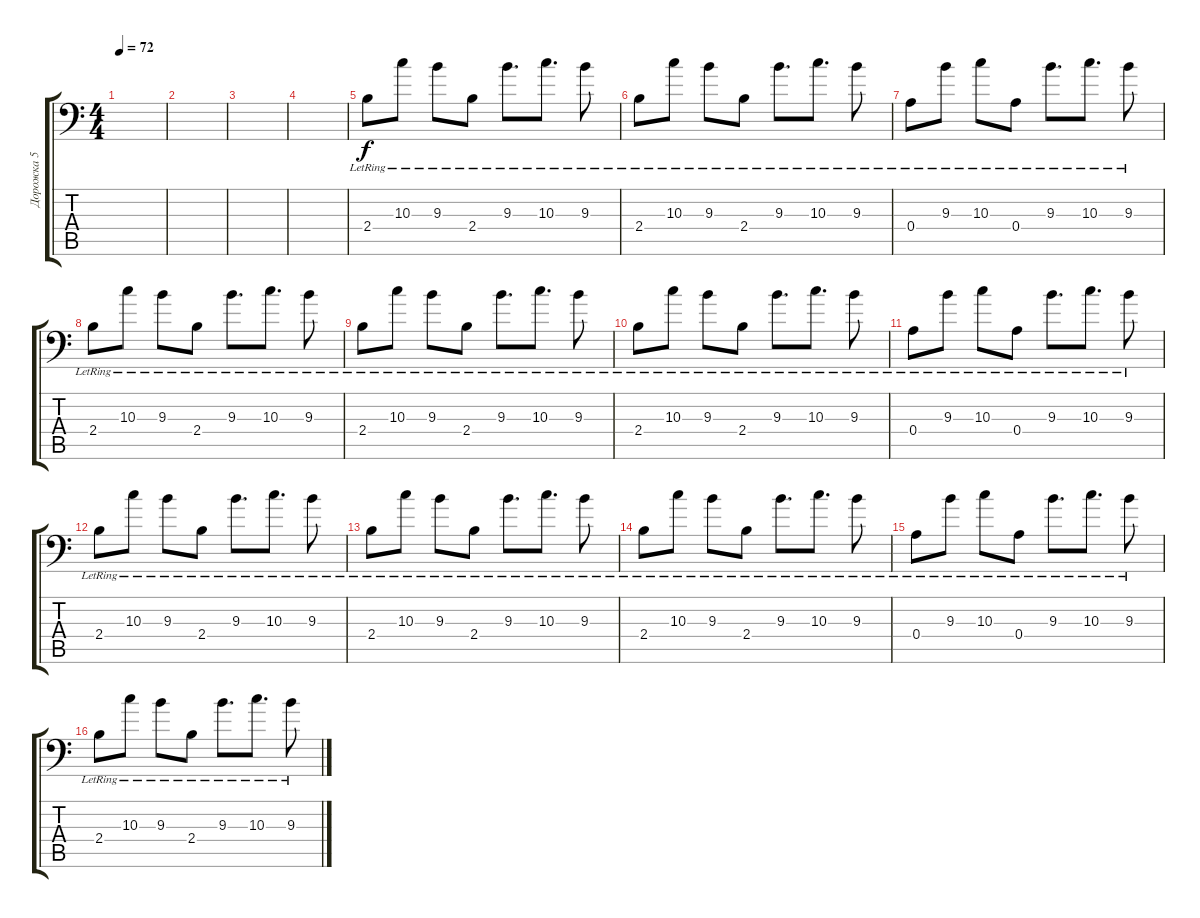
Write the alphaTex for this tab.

\track ("Дорожка 5" "Дорожка 5") {instrument electricguitarclean}
\staff {score tabs}
\tuning (B3 Gb3 D3 A2 E2 A1) {hide}
\ts (4 4)
\tempo 72
\clef f4
\ks c
|
|
|
|
2.4{lr}.8{volume 9} 10.3{lr}.8 9.3{lr}.8 2.4{lr}.8 9.3{lr}.8{d} 10.3{lr}.8{d} 9.3{lr}.8 |
2.4{lr}.8 10.3{lr}.8 9.3{lr}.8 2.4{lr}.8 9.3{lr}.8{d} 10.3{lr}.8{d} 9.3{lr}.8 |
0.4{lr}.8 9.3{lr}.8 10.3{lr}.8 0.4{lr}.8 9.3{lr}.8{d} 10.3{lr}.8{d} 9.3{lr}.8 |
2.4{lr}.8 10.3{lr}.8 9.3{lr}.8 2.4{lr}.8 9.3{lr}.8{d} 10.3{lr}.8{d} 9.3{lr}.8 |
2.4{lr}.8{volume 9} 10.3{lr}.8 9.3{lr}.8 2.4{lr}.8 9.3{lr}.8{d} 10.3{lr}.8{d} 9.3{lr}.8 |
2.4{lr}.8 10.3{lr}.8 9.3{lr}.8 2.4{lr}.8 9.3{lr}.8{d} 10.3{lr}.8{d} 9.3{lr}.8 |
0.4{lr}.8 9.3{lr}.8 10.3{lr}.8 0.4{lr}.8 9.3{lr}.8{d} 10.3{lr}.8{d} 9.3{lr}.8 |
2.4{lr}.8 10.3{lr}.8 9.3{lr}.8 2.4{lr}.8 9.3{lr}.8{d} 10.3{lr}.8{d} 9.3{lr}.8 |
2.4{lr}.8{volume 9} 10.3{lr}.8 9.3{lr}.8 2.4{lr}.8 9.3{lr}.8{d} 10.3{lr}.8{d} 9.3{lr}.8 |
2.4{lr}.8 10.3{lr}.8 9.3{lr}.8 2.4{lr}.8 9.3{lr}.8{d} 10.3{lr}.8{d} 9.3{lr}.8 |
0.4{lr}.8 9.3{lr}.8 10.3{lr}.8 0.4{lr}.8 9.3{lr}.8{d} 10.3{lr}.8{d} 9.3{lr}.8 |
2.4{lr}.8 10.3{lr}.8 9.3{lr}.8 2.4{lr}.8 9.3{lr}.8{d} 10.3{lr}.8{d} 9.3{lr}.8
